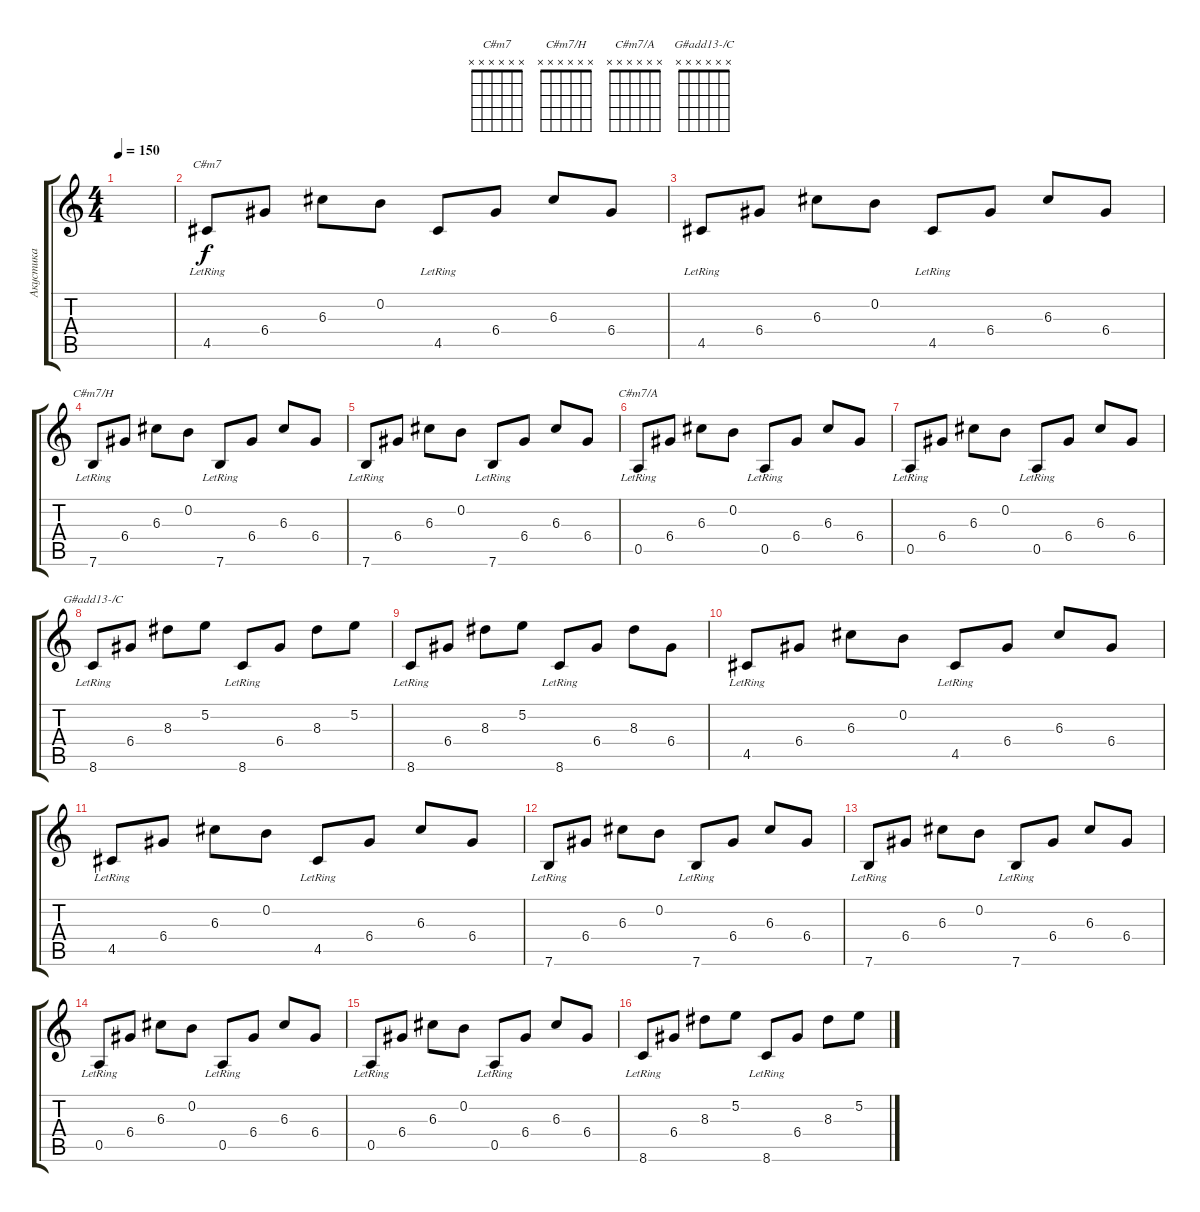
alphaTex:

\track ("Акустика" "Акустика") {instrument acousticguitarsteel}
\staff {score tabs}
\tuning (E4 B3 G3 D3 A2 E2) {hide}
\chord ("C#m7" x x x x x x)
\chord ("C#m7/H" x x x x x x)
\chord ("C#m7/A" x x x x x x)
\chord ("G#add13-/C" x x x x x x)
\ts (4 4)
\tempo 150
\clef g2
\ks c
|
4.5{lr}.8{ch "C#m7"} 6.4.8 6.3.8 0.2.8 4.5{lr}.8 6.4.8 6.3.8 6.4.8 |
4.5{lr}.8 6.4.8 6.3.8 0.2.8 4.5{lr}.8 6.4.8 6.3.8 6.4.8 |
7.6{lr}.8{ch "C#m7/H"} 6.4.8 6.3.8 0.2.8 7.6{lr}.8 6.4.8 6.3.8 6.4.8 |
7.6{lr}.8 6.4.8 6.3.8 0.2.8 7.6{lr}.8 6.4.8 6.3.8 6.4.8 |
0.5{lr}.8{ch "C#m7/A"} 6.4.8 6.3.8 0.2.8 0.5{lr}.8 6.4.8 6.3.8 6.4.8 |
0.5{lr}.8 6.4.8 6.3.8 0.2.8 0.5{lr}.8 6.4.8 6.3.8 6.4.8 |
8.6{lr}.8{ch "G#add13-/C"} 6.4.8 8.3.8 5.2.8 8.6{lr}.8 6.4.8 8.3.8 5.2.8 |
8.6{lr}.8 6.4.8 8.3.8 5.2.8 8.6{lr}.8 6.4.8 8.3.8 6.4.8 |
4.5{lr}.8 6.4.8 6.3.8 0.2.8 4.5{lr}.8 6.4.8 6.3.8 6.4.8 |
4.5{lr}.8 6.4.8 6.3.8 0.2.8 4.5{lr}.8 6.4.8 6.3.8 6.4.8 |
7.6{lr}.8 6.4.8 6.3.8 0.2.8 7.6{lr}.8 6.4.8 6.3.8 6.4.8 |
7.6{lr}.8 6.4.8 6.3.8 0.2.8 7.6{lr}.8 6.4.8 6.3.8 6.4.8 |
0.5{lr}.8 6.4.8 6.3.8 0.2.8 0.5{lr}.8 6.4.8 6.3.8 6.4.8 |
0.5{lr}.8 6.4.8 6.3.8 0.2.8 0.5{lr}.8 6.4.8 6.3.8 6.4.8 |
8.6{lr}.8 6.4.8 8.3.8 5.2.8 8.6{lr}.8 6.4.8 8.3.8 5.2.8
